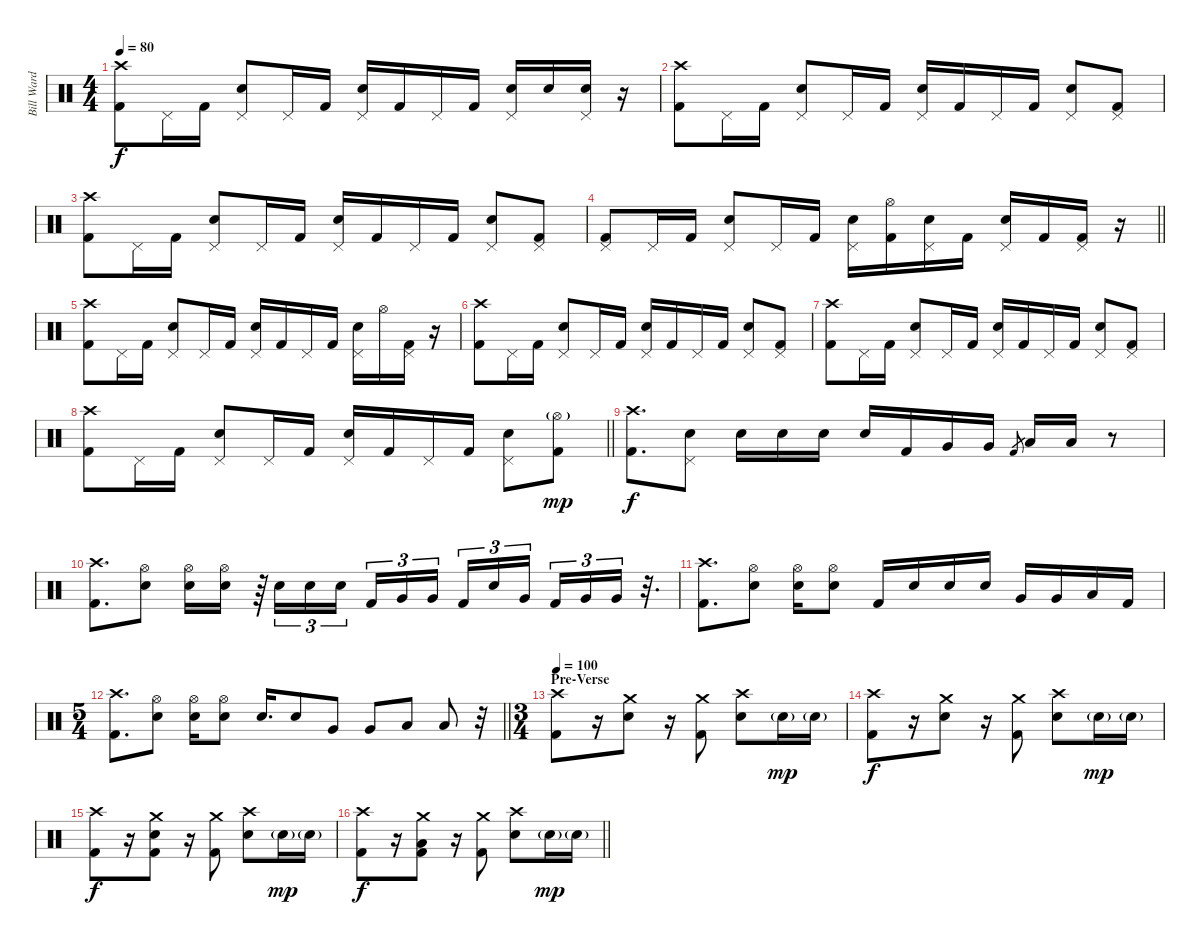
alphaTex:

\track ("Bill Ward - Drums" "Bill Ward ") {instrument percussion}
\staff {score}
\articulation defaults
\ts (4 4)
\section ("" "")
\tempo 80
\clef neutral
\ks c
("Crash high (hit)" "Kick (hit) 2").8{dy f} "Pedal Hi-Hat (hit)".16 "Kick (hit) 2".16 ("Pedal Hi-Hat (hit)" "Electric Snare (hit)").8 "Pedal Hi-Hat (hit)".16 "Kick (hit) 2".16 ("Pedal Hi-Hat (hit)" "Electric Snare (hit)").16 "Kick (hit) 2".16 "Pedal Hi-Hat (hit)".16 "Kick (hit) 2".16 ("Pedal Hi-Hat (hit)" "Electric Snare (hit)").16 "Electric Snare (hit)".16 ("Pedal Hi-Hat (hit)" "Electric Snare (hit)").16 r.16 |
("Crash high (hit)" "Kick (hit) 2").8 "Pedal Hi-Hat (hit)".16 "Kick (hit) 2".16 ("Pedal Hi-Hat (hit)" "Electric Snare (hit)").8 "Pedal Hi-Hat (hit)".16 "Kick (hit) 2".16 ("Pedal Hi-Hat (hit)" "Electric Snare (hit)").16 "Kick (hit) 2".16 "Pedal Hi-Hat (hit)".16 "Kick (hit) 2".16 ("Pedal Hi-Hat (hit)" "Electric Snare (hit)").8 ("Pedal Hi-Hat (hit)" "Kick (hit) 2").8 |
("Crash high (hit)" "Kick (hit) 2").8 "Pedal Hi-Hat (hit)".16 "Kick (hit) 2".16 ("Pedal Hi-Hat (hit)" "Electric Snare (hit)").8 "Pedal Hi-Hat (hit)".16 "Kick (hit) 2".16 ("Pedal Hi-Hat (hit)" "Electric Snare (hit)").16 "Kick (hit) 2".16 "Pedal Hi-Hat (hit)".16 "Kick (hit) 2".16 ("Pedal Hi-Hat (hit)" "Electric Snare (hit)").8 ("Pedal Hi-Hat (hit)" "Kick (hit) 2").8 |
\barLineRight lightlight
("Pedal Hi-Hat (hit)" "Kick (hit) 2").8 "Pedal Hi-Hat (hit)".16 "Kick (hit) 2".16 ("Pedal Hi-Hat (hit)" "Electric Snare (hit)").8 "Pedal Hi-Hat (hit)".16 "Kick (hit) 2".16 ("Pedal Hi-Hat (hit)" "Electric Snare (hit)").16 ("Hi-Hat (open)" "Kick (hit) 2").16 ("Pedal Hi-Hat (hit)" "Electric Snare (hit)").16 "Kick (hit) 2".16 ("Pedal Hi-Hat (hit)" "Electric Snare (hit)").16 "Kick (hit) 2".16 ("Pedal Hi-Hat (hit)" "Kick (hit) 2").16 r.16 |
("Crash high (hit)" "Kick (hit) 2").8 "Pedal Hi-Hat (hit)".16 "Kick (hit) 2".16 ("Pedal Hi-Hat (hit)" "Electric Snare (hit)").8 "Pedal Hi-Hat (hit)".16 "Kick (hit) 2".16 ("Pedal Hi-Hat (hit)" "Electric Snare (hit)").16 "Kick (hit) 2".16 "Pedal Hi-Hat (hit)".16 "Kick (hit) 2".16 ("Pedal Hi-Hat (hit)" "Electric Snare (hit)").16 "Hi-Hat (open)".16 ("Pedal Hi-Hat (hit)" "Kick (hit) 2").16 r.16 |
("Crash high (hit)" "Kick (hit) 2").8 "Pedal Hi-Hat (hit)".16 "Kick (hit) 2".16 ("Pedal Hi-Hat (hit)" "Electric Snare (hit)").8 "Pedal Hi-Hat (hit)".16 "Kick (hit) 2".16 ("Pedal Hi-Hat (hit)" "Electric Snare (hit)").16 "Kick (hit) 2".16 "Pedal Hi-Hat (hit)".16 "Kick (hit) 2".16 ("Pedal Hi-Hat (hit)" "Electric Snare (hit)").8 ("Pedal Hi-Hat (hit)" "Kick (hit) 2").8 |
("Crash high (hit)" "Kick (hit) 2").8 "Pedal Hi-Hat (hit)".16 "Kick (hit) 2".16 ("Pedal Hi-Hat (hit)" "Electric Snare (hit)").8 "Pedal Hi-Hat (hit)".16 "Kick (hit) 2".16 ("Pedal Hi-Hat (hit)" "Electric Snare (hit)").16 "Kick (hit) 2".16 "Pedal Hi-Hat (hit)".16 "Kick (hit) 2".16 ("Pedal Hi-Hat (hit)" "Electric Snare (hit)").8 ("Pedal Hi-Hat (hit)" "Kick (hit) 2").8 |
\barLineRight lightlight
("Crash high (hit)" "Kick (hit) 2").8 "Pedal Hi-Hat (hit)".16 "Kick (hit) 2".16 ("Pedal Hi-Hat (hit)" "Electric Snare (hit)").8 "Pedal Hi-Hat (hit)".16 "Kick (hit) 2".16 ("Pedal Hi-Hat (hit)" "Electric Snare (hit)").16 "Kick (hit) 2".16 "Pedal Hi-Hat (hit)".16 "Kick (hit) 2".16 ("Pedal Hi-Hat (hit)" "Electric Snare (hit)").8 ("Hi-Hat (open)"{g} "Kick (hit) 2").8{dy mp} |
("Crash high (hit)" "Kick (hit) 2").8{d dy f} ("Pedal Hi-Hat (hit)" "Electric Snare (hit)").8 "Electric Snare (hit)".16 "Electric Snare (hit)".16 "Electric Snare (hit)".16 "Electric Snare (hit)".16 "Kick (hit) 2".16 "Very Low Tom (hit)".16 "Very Low Tom (hit)".16 "Kick (hit) 2".8{gr} "Low Floor Tom (hit)".16 "Low Floor Tom (hit)".16 r.8 |
("Crash high (hit)" "Kick (hit) 2").8{d} ("Hi-Hat (open)" "Electric Snare (hit)").8 ("Hi-Hat (open)" "Electric Snare (hit)").16 ("Hi-Hat (open)" "Electric Snare (hit)").16 r.64 "Electric Snare (hit)".16{tu (3 2)} "Electric Snare (hit)".16{tu (3 2)} "Electric Snare (hit)".16{tu (3 2) beam splitsecondary} "Kick (hit) 2".16{tu (3 2)} "Very Low Tom (hit)".16{tu (3 2)} "Very Low Tom (hit)".16{tu (3 2) beam splitsecondary} "Kick (hit) 2".16{tu (3 2)} "Electric Snare (hit)".16{tu (3 2)} "Very Low Tom (hit)".16{tu (3 2) beam splitsecondary} "Kick (hit) 2".16{tu (3 2)} "Very Low Tom (hit)".16{tu (3 2)} "Very Low Tom (hit)".16{tu (3 2)} r.32{d} |
("Crash high (hit)" "Kick (hit) 2").8{d} ("Hi-Hat (open)" "Electric Snare (hit)").8 ("Hi-Hat (open)" "Electric Snare (hit)").16 ("Hi-Hat (open)" "Electric Snare (hit)").8 "Kick (hit) 2".16 "Electric Snare (hit)".16 "Electric Snare (hit)".16 "Electric Snare (hit)".16 "Very Low Tom (hit)".16 "Very Low Tom (hit)".16 "Low Floor Tom (hit)".16 "Kick (hit) 2".16 |
\ts (5 4)
\barLineRight lightlight
("Crash high (hit)" "Kick (hit) 2").8{d} ("Hi-Hat (open)" "Electric Snare (hit)").8 ("Hi-Hat (open)" "Electric Snare (hit)").16 ("Hi-Hat (open)" "Electric Snare (hit)").8 "Electric Snare (hit)".16{d} "Electric Snare (hit)".8 "Very Low Tom (hit)".8 "Very Low Tom (hit)".8 "Low Floor Tom (hit)".8 "Low Floor Tom (hit)".8 r.32 |
\ts (3 4)
\section ("" "Pre-Verse")
\tempo 100
("Crash high (hit)" "Kick (hit) 2").8 r.16 ("Crash medium (hit)" "Electric Snare (hit)").8 r.16 ("Crash medium (hit)" "Kick (hit) 2").8 ("Crash high (hit)" "Electric Snare (hit)").8 "Electric Snare (hit)"{g}.16{dy mp} "Electric Snare (hit)"{g}.16 |
("Crash high (hit)" "Kick (hit) 2").8{dy f} r.16 ("Crash medium (hit)" "Electric Snare (hit)").8 r.16 ("Crash medium (hit)" "Kick (hit) 2").8 ("Crash high (hit)" "Electric Snare (hit)").8 "Electric Snare (hit)"{g}.16{dy mp} "Electric Snare (hit)"{g}.16 |
("Crash high (hit)" "Kick (hit) 2").8{dy f} r.16 ("Crash medium (hit)" "Electric Snare (hit)" "Kick (hit) 2").8 r.16 ("Crash medium (hit)" "Kick (hit) 2").8 ("Crash high (hit)" "Electric Snare (hit)").8 "Electric Snare (hit)"{g}.16{dy mp} "Electric Snare (hit)"{g}.16 |
\barLineRight lightlight
("Crash high (hit)" "Kick (hit) 2").8{dy f} r.16 ("Crash medium (hit)" "Low Floor Tom (hit)" "Kick (hit) 2").8 r.16 ("Crash medium (hit)" "Kick (hit) 2").8 ("Crash high (hit)" "Electric Snare (hit)").8 "Electric Snare (hit)"{g}.16{dy mp} "Electric Snare (hit)"{g}.16
